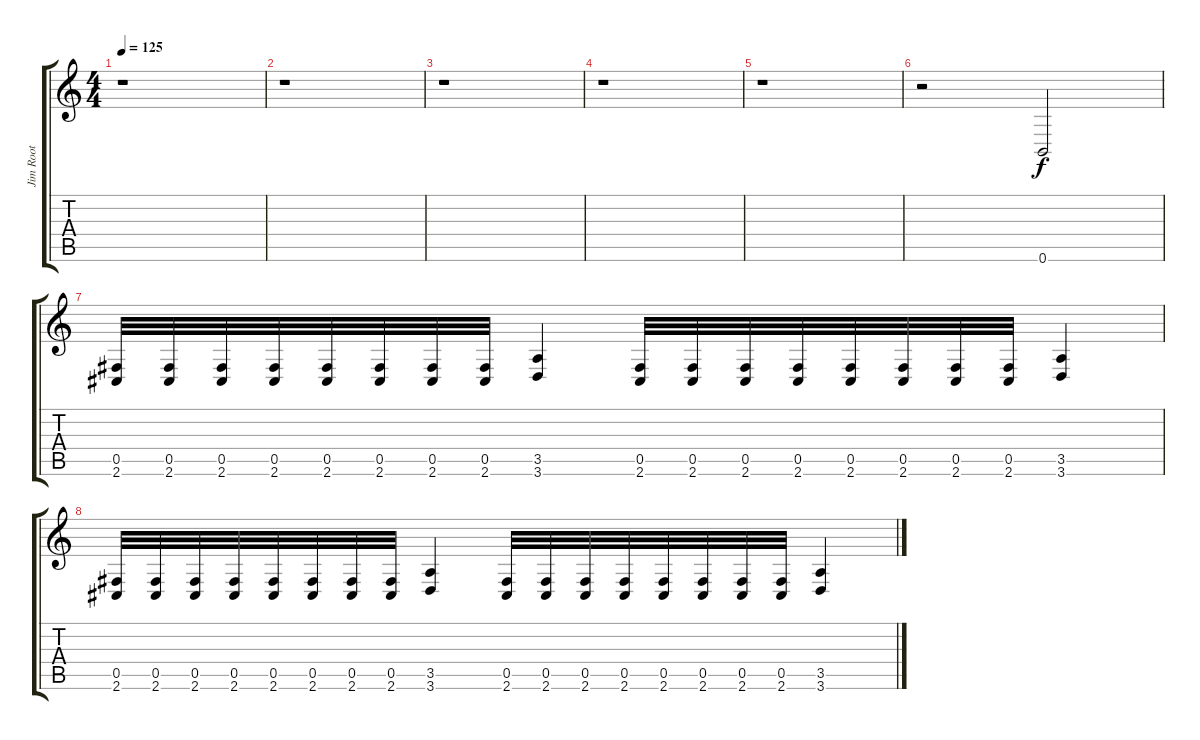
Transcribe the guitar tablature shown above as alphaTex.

\track ("Jim Root" "Jim Root") {instrument distortionguitar}
\staff {score tabs}
\tuning (Db4 Ab3 E3 B2 Gb2 B1) {hide}
\ts (4 4)
\tempo 125
\clef g2
\ks c
r.1{dy f instrument distortionguitar} |
r.1 |
r.1 |
r.1 |
r.1 |
r.2 0.6.2 |
(0.5 2.6).32 (0.5 2.6).32 (0.5 2.6).32 (0.5 2.6).32 (0.5 2.6).32 (0.5 2.6).32 (0.5 2.6).32 (0.5 2.6).32 (3.5 3.6).4 (0.5 2.6).32 (0.5 2.6).32 (0.5 2.6).32 (0.5 2.6).32 (0.5 2.6).32 (0.5 2.6).32 (0.5 2.6).32 (0.5 2.6).32 (3.5 3.6).4 |
(0.5 2.6).32 (0.5 2.6).32 (0.5 2.6).32 (0.5 2.6).32 (0.5 2.6).32 (0.5 2.6).32 (0.5 2.6).32 (0.5 2.6).32 (3.5 3.6).4 (0.5 2.6).32 (0.5 2.6).32 (0.5 2.6).32 (0.5 2.6).32 (0.5 2.6).32 (0.5 2.6).32 (0.5 2.6).32 (0.5 2.6).32 (3.5 3.6).4
